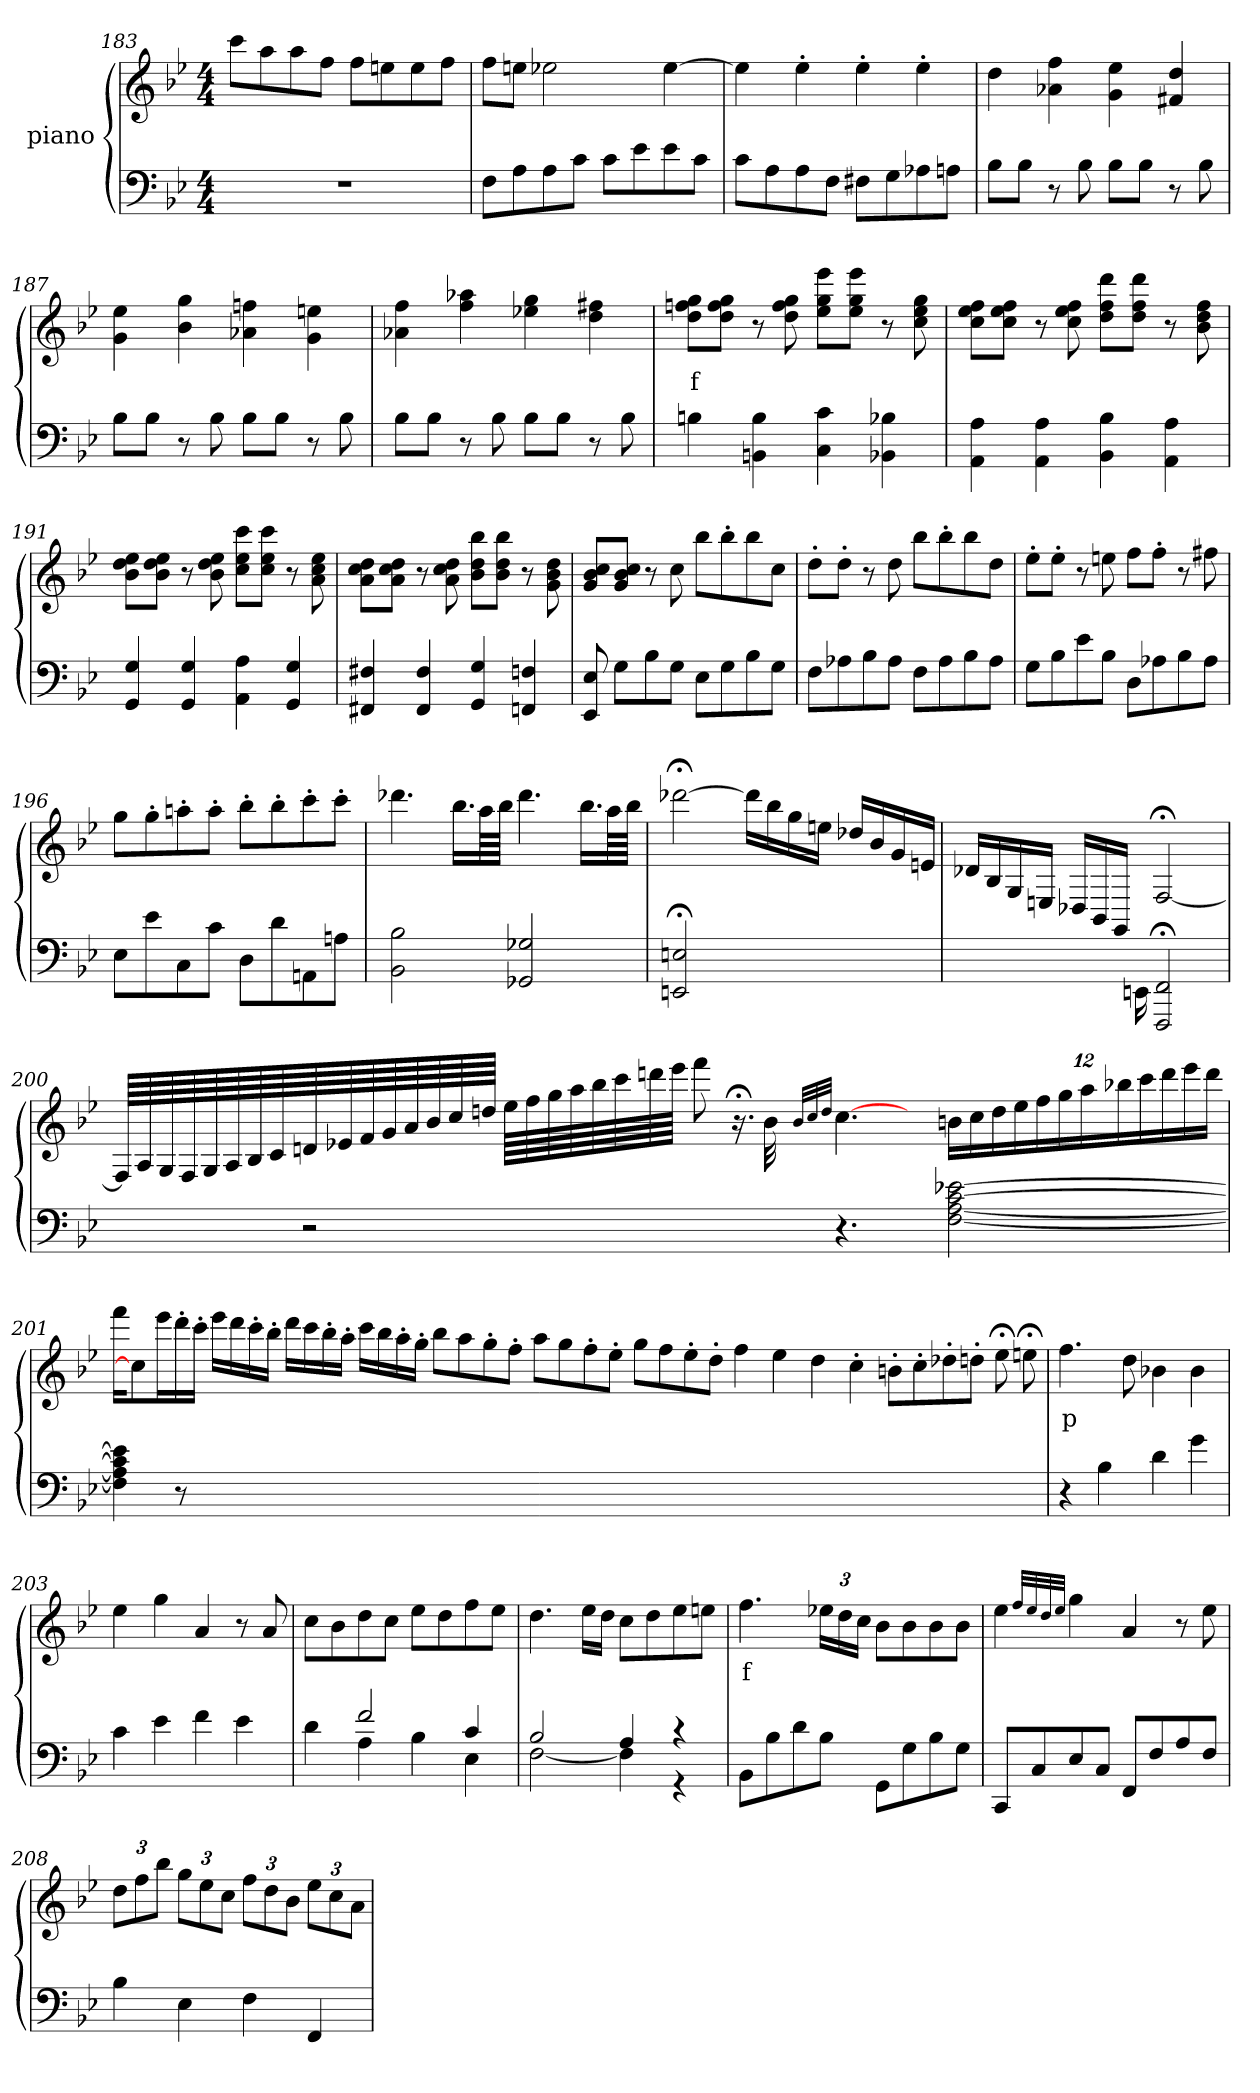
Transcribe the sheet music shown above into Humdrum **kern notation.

**kern	**kern	**text
*part2	*part1	*part1
*staff2	*staff1	*staff1
*	*I"piano	*
*clefF4	*clefG2	*
*k[b-e-]	*k[b-e-]	*
*B-:	*B-:	*
*M4/4	*M4/4	*
=183	=183	=183
1r	8cccL	.
.	8aa	.
.	8aa	.
.	8ffJ	.
.	8ffL	.
.	8een	.
.	8ee	.
.	8ffJ	.
=184	=184	=184
8FL	8ffL	.
8A	8eenJ	.
8A	2ee-X	.
8cJ	.	.
8cL	.	.
8e-	.	.
8e-	[4ee-	.
8cJ	.	.
=185	=185	=185
8cL	4ee-]	.
8A	.	.
8A	4ee-'>	.
8FJ	.	.
8F#XL	4ee-'>	.
8G	.	.
8A-X	4ee-'>	.
8AnJ	.	.
=186	=186	=186
8B-L	4dd	.
8B-J	.	.
8r	4a-X 4ff	.
8B-	.	.
8B-L	4g 4ee-	.
8B-J	.	.
8r	4f#X 4dd	.
8B-	.	.
=187	=187	=187
8B-L	4g 4ee-	.
8B-J	.	.
8r	4b- 4gg	.
8B-	.	.
8B-L	4a-X 4ffn	.
8B-J	.	.
8r	4g 4een	.
8B-	.	.
=188	=188	=188
8B-L	4a-X 4ff	.
8B-J	.	.
8r	4ff 4aa-	.
8B-	.	.
8B-L	4ee-X 4gg	.
8B-J	.	.
8r	4dd 4ff#X	.
8B-	.	.
=189	=189	=189
4Bn	8dd 8ffn 8ggL	f
.	8dd 8ff 8ggJ	.
4BBn 4B	8r	.
.	8dd 8ff 8gg	.
4C 4c	8ee- 8gg 8eee-L	.
.	8ee- 8gg 8eee-J	.
4BB-X 4B-X	8r	.
.	8cc 8ee- 8gg	.
=190	=190	=190
4AA 4A	8cc 8ee- 8ffL	.
.	8cc 8ee- 8ffJ	.
4AA 4A	8r	.
.	8cc 8ee- 8ff	.
4BB- 4B-	8dd 8ff 8dddL	.
.	8dd 8ff 8dddJ	.
4AA 4A	8r	.
.	8b- 8dd 8ff	.
=191	=191	=191
4GG 4G	8b- 8dd 8ee-L	.
.	8b- 8dd 8ee-J	.
4GG 4G	8r	.
.	8b- 8dd 8ee-	.
4AA 4A	8cc 8ee- 8cccL	.
.	8cc 8ee- 8cccJ	.
4GG 4G	8r	.
.	8a 8cc 8ee-	.
=192	=192	=192
4FF#X 4F#X	8a 8cc 8ddL	.
.	8a 8cc 8ddJ	.
4FF# 4F#	8r	.
.	8a 8cc 8dd	.
4GG 4G	8b- 8dd 8bb-L	.
.	8b- 8dd 8bb-J	.
4FFn 4Fn	8r	.
.	8g 8b- 8dd	.
=193	=193	=193
8EE- 8E-	8g 8b- 8ccL	.
8GL	8g 8b- 8ccJ	.
8B-	8r	.
8GJ	8cc	.
8E-L	8bb-L	.
8G	8bb-'>	.
8B-	8bb-	.
8GJ	8ccJ	.
=194	=194	=194
8FL	8dd'>L	.
8A-X	8dd'>J	.
8B-	8r	.
8A-J	8dd	.
8FL	8bb-L	.
8A-	8bb-'>	.
8B-	8bb-	.
8A-J	8ddJ	.
=195	=195	=195
8GL	8ee-'>L	.
8B-	8ee-'>J	.
8e-	8r	.
8B-J	8een	.
8DL	8ffL	.
8A-X	8ff'>J	.
8B-	8r	.
8A-J	8ff#X	.
=196	=196	=196
8E-L	8ggL	.
8e-	8gg'>	.
8C	8aan'>	.
8cJ	8aa'>J	.
8DL	8bb-'>L	.
8d	8bb-'>	.
8AAn	8ccc'>	.
8AnJ	8ccc'>J	.
=197	=197	=197
2BB- 2B-	4.ddd-X	.
.	16.bb-LL	.
.	64aaLL	.
.	64bb-JJJJ	.
2GG-X 2G-X	4.ddd-	.
.	16.bb-LL	.
.	64aaLL	.
.	64bb-JJJJ	.
=198	=198	=198
2EEn;< 2En;<	[2ddd-X;<	.
2ryy	16ddd-LL]	.
.	16bb-	.
.	16gg	.
.	16eenJJ	.
.	16dd-LL	.
.	16b-	.
.	16g	.
.	16enJJ	.
=199	=199	=199
4..ryy	16d-XLL	.
.	16B-	.
.	16G	.
.	16EnJJ	.
.	16D-LL	.
.	16BB-	.
.	16GGJJ	.
16EEn\	16ryy	.
2FFF;< 2FF;<	[2F;<	.
=200	=200	=200
8ryy	64FLLL]	.
.	64A	.
.	64G	.
.	64F	.
.	64G	.
.	64A	.
.	64B-	.
.	64c	.
2r	64dn	.
.	64e-X	.
.	64f	.
.	64g	.
.	64a	.
.	64b-	.
.	64cc	.
.	64ddnJJJ	.
.	64ee-LLL	.
.	64ff	.
.	64gg	.
.	64aa	.
.	64bb-	.
.	64ccc	.
.	64dddn	.
.	64eee-JJJ	.
.	8fff	.
.	16.r;<	.
.	32b-	.
.	32qb-LLL	.
.	32qcc	.
.	32qddJJJ	.
4.r	[4.cc	.
8ryy	8ryy	.
[2F [2A [2c [2e-X	24bnLL	.
.	24cc	.
.	24dd	.
.	24ee-	.
.	24ff	.
.	24gg	.
.	24aa	.
.	24bb-X	.
.	24ccc	.
.	24ddd	.
.	24eee-	.
.	24dddJJ	.
=201	=201	=201
4F] 4A] 4c] 4e-]	16fffLL	.
.	8cc]	.
.	16eee-	.
8r	16ddd'>	.
.	16ccc'>JJ	.
00ryy	16eee-LL	.
.	16ddd	.
.	16ccc'>	.
.	16bb-'>JJ	.
.	16dddLL	.
.	16ccc	.
.	16bb-'>	.
.	16aa'>JJ	.
.	16cccLL	.
.	16bb-	.
.	16aa'>	.
.	16gg'>JJ	.
.	8bb-L	.
.	8aa	.
.	8gg'>	.
.	8ff'>J	.
.	8aaL	.
.	8gg	.
.	8ff'>	.
.	8ee-'>J	.
.	8ggL	.
.	8ff	.
.	8ee-'>	.
.	8dd'>J	.
.	4ff	.
.	4ee-	.
.	4dd	.
.	4cc'>	.
.	8bn'>L	.
.	8cc'>	.
.	8dd-X'>	.
.	8ddn'>J	.
.	8ee-;<	.
.	8een;<	.
=202	=202	=202
4r	4.ff	p
4B-	.	.
.	8dd	.
4d	4b-X	.
4g	4b-	.
=203	=203	=203
4c	4ee-	.
4e-	4gg	.
4f	4a	.
4e-	8r	.
.	8a	.
=204	=204	=204
*^	*	*
4ryy	4d	8ccL	.
.	.	8b-	.
2f	4A	8dd	.
.	.	8ccJ	.
.	4B-	8ee-L	.
.	.	8dd	.
4c	4E-	8ff	.
.	.	8ee-J	.
=205	=205	=205	=205
2B-	[2F	4.dd	.
.	.	16ee-LL	.
.	.	16ddJJ	.
4A	4F]	8ccL	.
.	.	8dd	.
4r	4r	8ee-	.
.	.	8eenJ	.
*v	*v	*	*
=206	=206	=206
8BB-L	4.ff	f
8B-	.	.
8d	.	.
8B-J	24ee-XLL	.
.	24dd	.
.	24ccJJ	.
8GGL	8b-L	.
8G	8b-	.
8B-	8b-	.
8GJ	8b-J	.
=207	=207	=207
8CCL	4ee-	.
8C	.	.
.	32qffLLL	.
.	32qee-	.
.	32qdd	.
.	32qee-JJJ	.
8E-	4gg	.
8CJ	.	.
8FFL	4a	.
8F	.	.
8A	8r	.
8FJ	8ee-	.
=208	=208	=208
4B-	12ddL	.
.	12ff	.
.	12bb-J	.
4E-	12ggL	.
.	12ee-	.
.	12ccJ	.
4F	12ffL	.
.	12dd	.
.	12b-J	.
4FF	12ee-L	.
.	12cc	.
.	12aJ	.
=	=	=
*-	*-	*-
